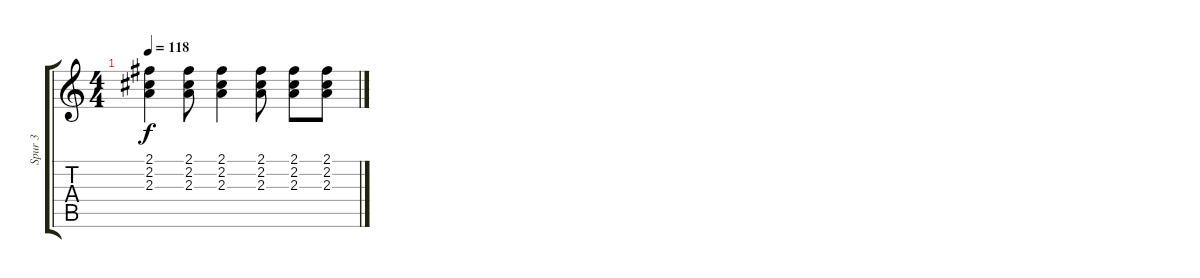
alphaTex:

\track ("Spur 3" "Spur 3") {instrument acousticguitarsteel}
\staff {score tabs}
\tuning (E4 B3 G3 D3 A2 E2) {hide}
\ts (4 4)
\tempo 118
\clef g2
\ks c
(2.1 2.2 2.3).4{dy f volume 3} (2.1 2.2 2.3).8{volume 2} (2.1 2.2 2.3).4{volume 2} (2.1 2.2 2.3).8{volume 1} (2.1 2.2 2.3).8{volume 1} (2.1 2.2 2.3).8{volume 0}
